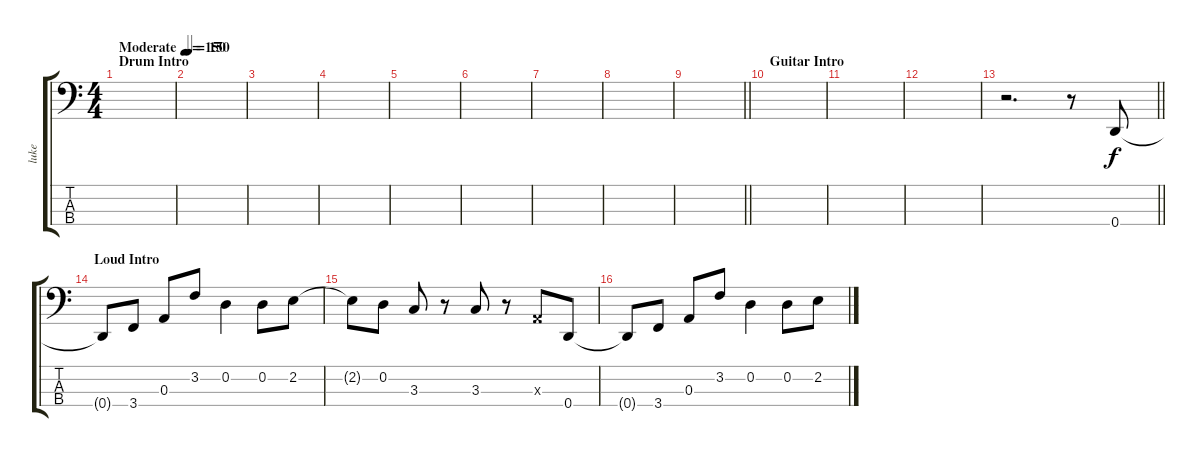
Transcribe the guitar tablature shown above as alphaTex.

\track ("luke" "luke") {instrument electricbassfinger}
\staff {score tabs}
\tuning (G2 D2 A1 D1) {hide}
\ts (4 4)
\section ("" "Drum Intro")
\tempo (150 "Moderate")
\tempo 300
\tempo (150 "Moderate")
\clef f4
\ks c
|
\tempo 150
|
|
|
|
|
|
|
\barLineRight lightlight
|
\section ("" "Guitar Intro")
|
|
|
\barLineRight lightlight
r.2{d} r.8 0.4.8 |
\section ("" "Loud Intro")
0.4{t}.8 3.4.8 0.3.8 3.2.8 0.2.4 0.2.8 2.2.8 |
2.2{t}.8 0.2.8 3.3.8 r.8 3.3.8 r.8 0.3{x}.8 0.4.8 |
0.4{t}.8 3.4.8 0.3.8 3.2.8 0.2.4 0.2.8 2.2.8
